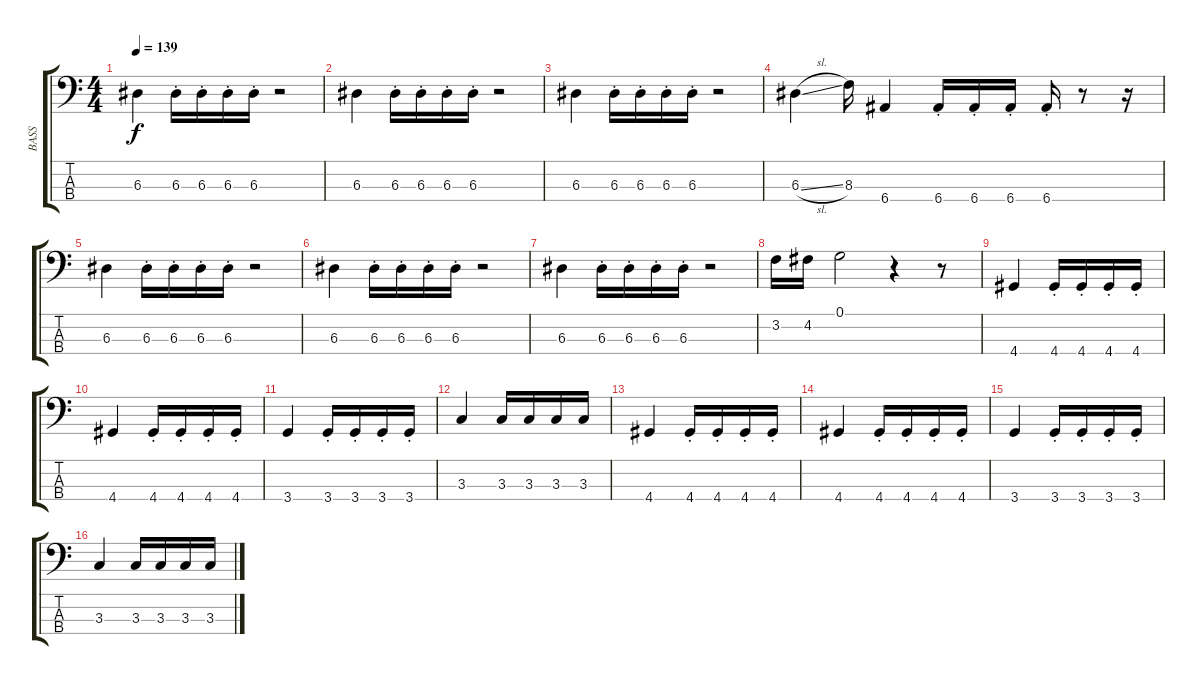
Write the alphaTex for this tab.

\track ("BASS " "BASS ") {instrument electricbassfinger}
\staff {score tabs}
\tuning (G2 D2 A1 E1) {hide}
\ts (4 4)
\tempo 139
\clef f4
\ks c
6.3.4{dy f} 6.3{st}.16 6.3{st}.16 6.3{st}.16 6.3{st}.16 r.2 |
6.3.4 6.3{st}.16 6.3{st}.16 6.3{st}.16 6.3{st}.16 r.2 |
6.3.4 6.3{st}.16 6.3{st}.16 6.3{st}.16 6.3{st}.16 r.2 |
6.3{sl}.4 8.3.16 6.4.4 6.4{st}.16 6.4{st}.16 6.4{st}.16 6.4{st}.16 r.8 r.16 |
6.3.4 6.3{st}.16 6.3{st}.16 6.3{st}.16 6.3{st}.16 r.2 |
6.3.4 6.3{st}.16 6.3{st}.16 6.3{st}.16 6.3{st}.16 r.2 |
6.3.4 6.3{st}.16 6.3{st}.16 6.3{st}.16 6.3{st}.16 r.2 |
3.2.16 4.2.16 0.1.2 r.4 r.8 |
4.4.4 4.4{st}.16 4.4{st}.16 4.4{st}.16 4.4{st}.16 |
4.4.4 4.4{st}.16 4.4{st}.16 4.4{st}.16 4.4{st}.16 |
3.4.4 3.4{st}.16 3.4{st}.16 3.4{st}.16 3.4{st}.16 |
3.3.4 3.3.16 3.3.16 3.3.16 3.3.16 |
4.4.4 4.4{st}.16 4.4{st}.16 4.4{st}.16 4.4{st}.16 |
4.4.4 4.4{st}.16 4.4{st}.16 4.4{st}.16 4.4{st}.16 |
3.4.4 3.4{st}.16 3.4{st}.16 3.4{st}.16 3.4{st}.16 |
3.3.4 3.3.16 3.3.16 3.3.16 3.3.16
